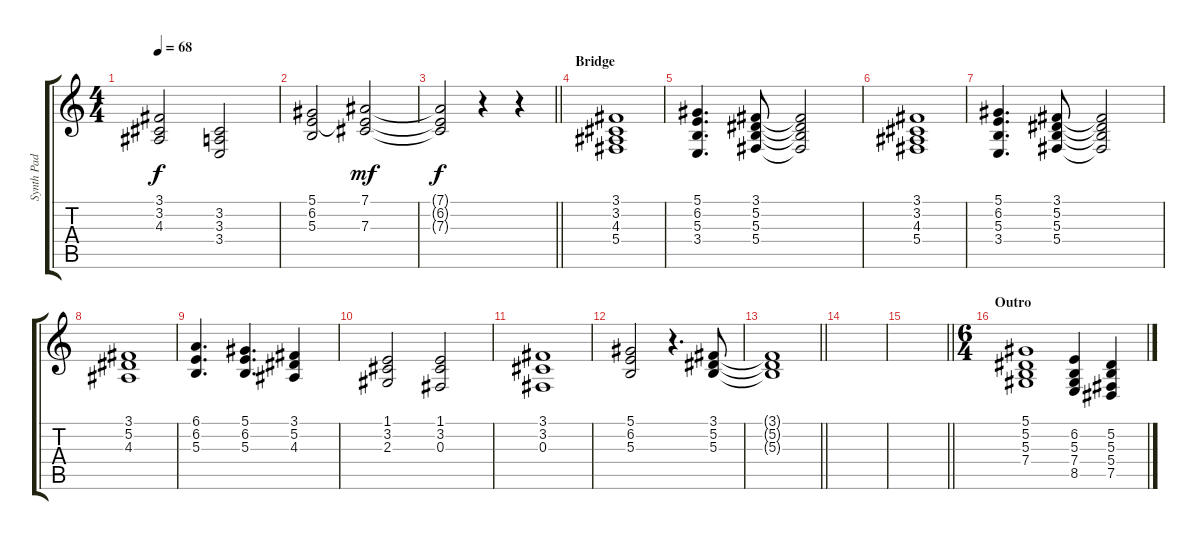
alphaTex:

\track ("Synth Pad" "Synth Pad") {instrument synthstrings2}
\staff {score tabs}
\tuning (Eb4 Bb3 Gb3 Db3 Ab2 Eb2) {hide}
\ts (4 4)
\tempo 68
\clef g2
\ks aminor
(3.1 3.2 4.3).2{dy f} (3.2 3.3 3.4).2 |
(5.1 6.2 5.3).2 (7.1 6.2{t} 7.3).2{dy mf} |
\barLineRight lightlight
(7.1{t} 6.2{t} 7.3{t}).2{dy f volume 0} r.4 r.4{volume 11} |
\section ("" "Bridge")
(3.1 3.2 4.3 5.4).1 |
(5.1 6.2 5.3 3.4).4{d} (3.1 5.2 5.3 5.4).8 (3.1{t} 5.2{t} 5.3{t} 5.4{t}).2 |
(3.1 3.2 4.3 5.4).1 |
(5.1 6.2 5.3 3.4).4{d} (3.1 5.2 5.3 5.4).8 (3.1{t} 5.2{t} 5.3{t} 5.4{t}).2 |
(3.1 5.2 4.3).1 |
(6.1 6.2 5.3).4{d} (5.1 6.2 5.3).4{d} (3.1 5.2 4.3).4 |
(1.1 3.2 2.3).2 (1.1 3.2 0.3).2 |
(3.1 3.2 0.3).1 |
(5.1 6.2 5.3).2 r.4{d} (3.1 5.2 5.3).8 |
\barLineRight lightlight
(3.1{t} 5.2{t} 5.3{t}).1 |
\section ("" "")
|
\barLineRight lightlight
|
\ts (6 4)
\section ("" "Outro")
(5.1 5.2 5.3 7.4).1{volume 10} (6.2 5.3 7.4 8.5).4 (5.2 5.3 5.4 7.5).4
